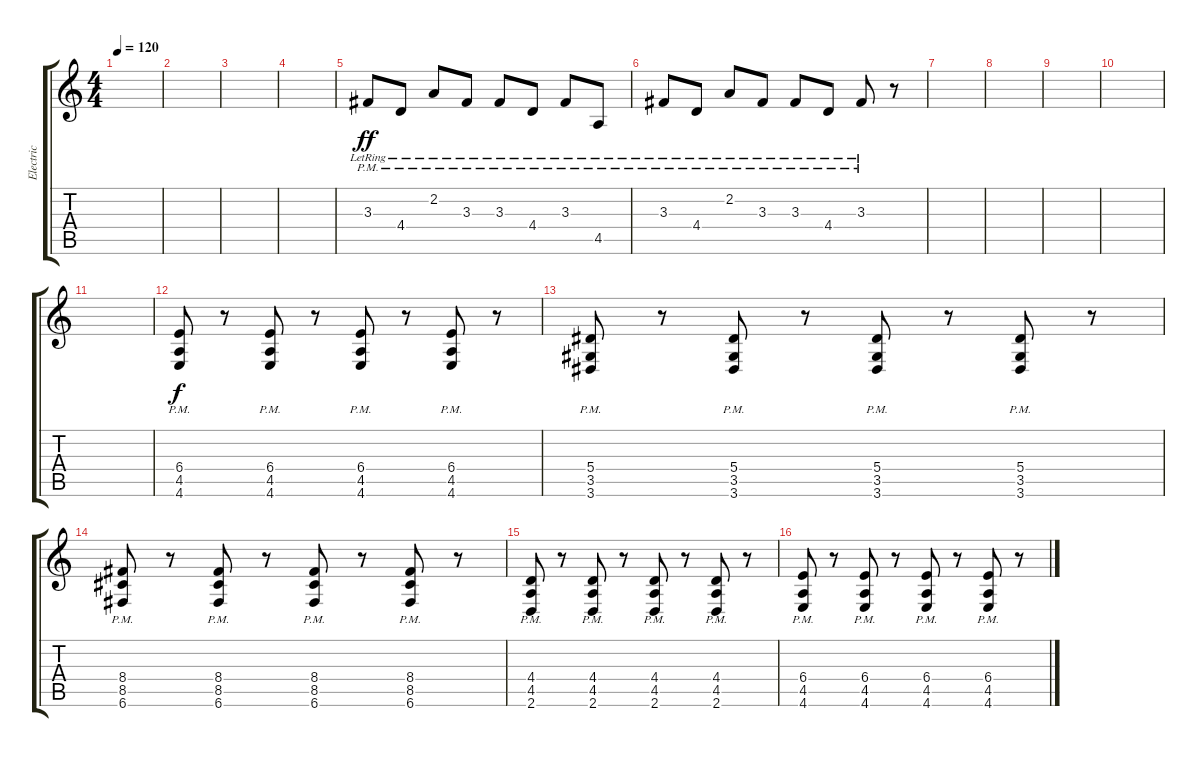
\track ("Electric" "Electric") {instrument electricguitarmuted}
\staff {score tabs}
\tuning (C4 G3 Eb3 Bb2 F2 C2) {hide}
\ts (4 4)
\tempo 120
\clef g2
\ks c
|
|
|
|
3.3{pm lr}.8{dy ff} 4.4{pm lr}.8 2.2{pm lr}.8 3.3{pm lr}.8 3.3{pm lr}.8 4.4{pm lr}.8 3.3{pm lr}.8 4.5{pm lr}.8 |
3.3{pm lr}.8 4.4{pm lr}.8 2.2{pm lr}.8 3.3{pm lr}.8 3.3{pm lr}.8 4.4{pm lr}.8 3.3{pm lr}.8 r.8 |
|
|
|
|
|
(6.4{pm} 4.5{pm} 4.6{pm}).8{dy f} r.8 (6.4{pm} 4.5{pm} 4.6{pm}).8 r.8 (6.4{pm} 4.5{pm} 4.6{pm}).8 r.8 (6.4{pm} 4.5{pm} 4.6{pm}).8 r.8 |
(5.4{pm} 3.5{pm} 3.6{pm}).8 r.8 (5.4{pm} 3.5{pm} 3.6{pm}).8 r.8 (5.4{pm} 3.5{pm} 3.6{pm}).8 r.8 (5.4{pm} 3.5{pm} 3.6{pm}).8 r.8 |
(8.4{pm} 8.5{pm} 6.6{pm}).8 r.8 (8.4{pm} 8.5{pm} 6.6{pm}).8 r.8 (8.4{pm} 8.5{pm} 6.6{pm}).8 r.8 (8.4{pm} 8.5{pm} 6.6{pm}).8 r.8 |
(4.4{pm} 4.5{pm} 2.6{pm}).8 r.8 (4.4{pm} 4.5{pm} 2.6{pm}).8 r.8 (4.4{pm} 4.5{pm} 2.6{pm}).8 r.8 (4.4{pm} 4.5{pm} 2.6{pm}).8 r.8 |
(6.4{pm} 4.5{pm} 4.6{pm}).8 r.8 (6.4{pm} 4.5{pm} 4.6{pm}).8 r.8 (6.4{pm} 4.5{pm} 4.6{pm}).8 r.8 (6.4{pm} 4.5{pm} 4.6{pm}).8 r.8
